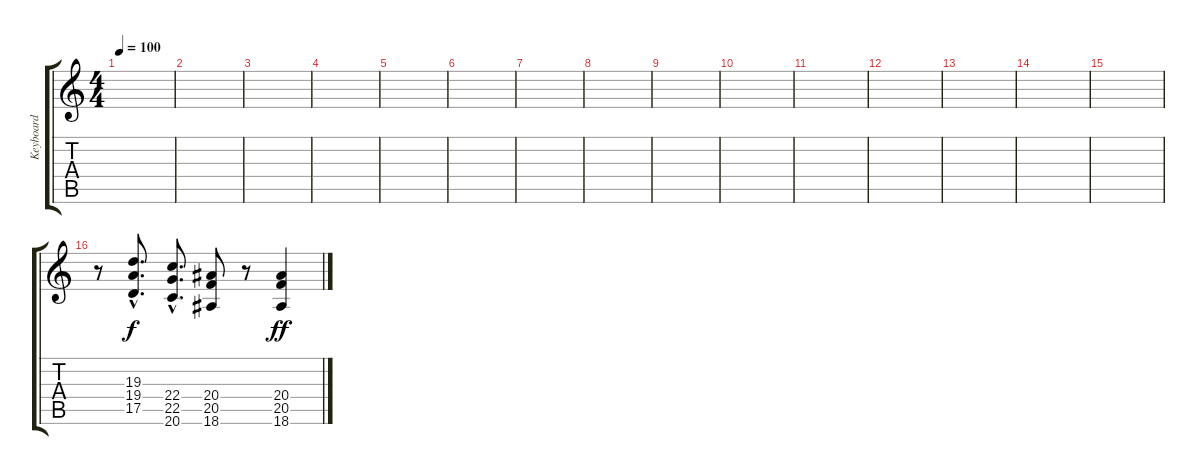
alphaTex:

\track ("Keyboard" "Keyboard") {instrument drawbarorgan}
\staff {score tabs}
\tuning (E4 B3 G3 D3 A2 E2) {hide}
\ts (4 4)
\tempo 100
\clef g2
\ks c
|
|
|
|
|
|
|
|
|
|
|
|
|
|
|
r.8 (19.3{hac} 19.4{hac} 17.5{hac}).8{d volume 12} (22.4{hac} 22.5{hac} 20.6{hac}).8{d} (20.4 20.5 18.6).8 r.8 (20.4 20.5 18.6).4{dy ff}
